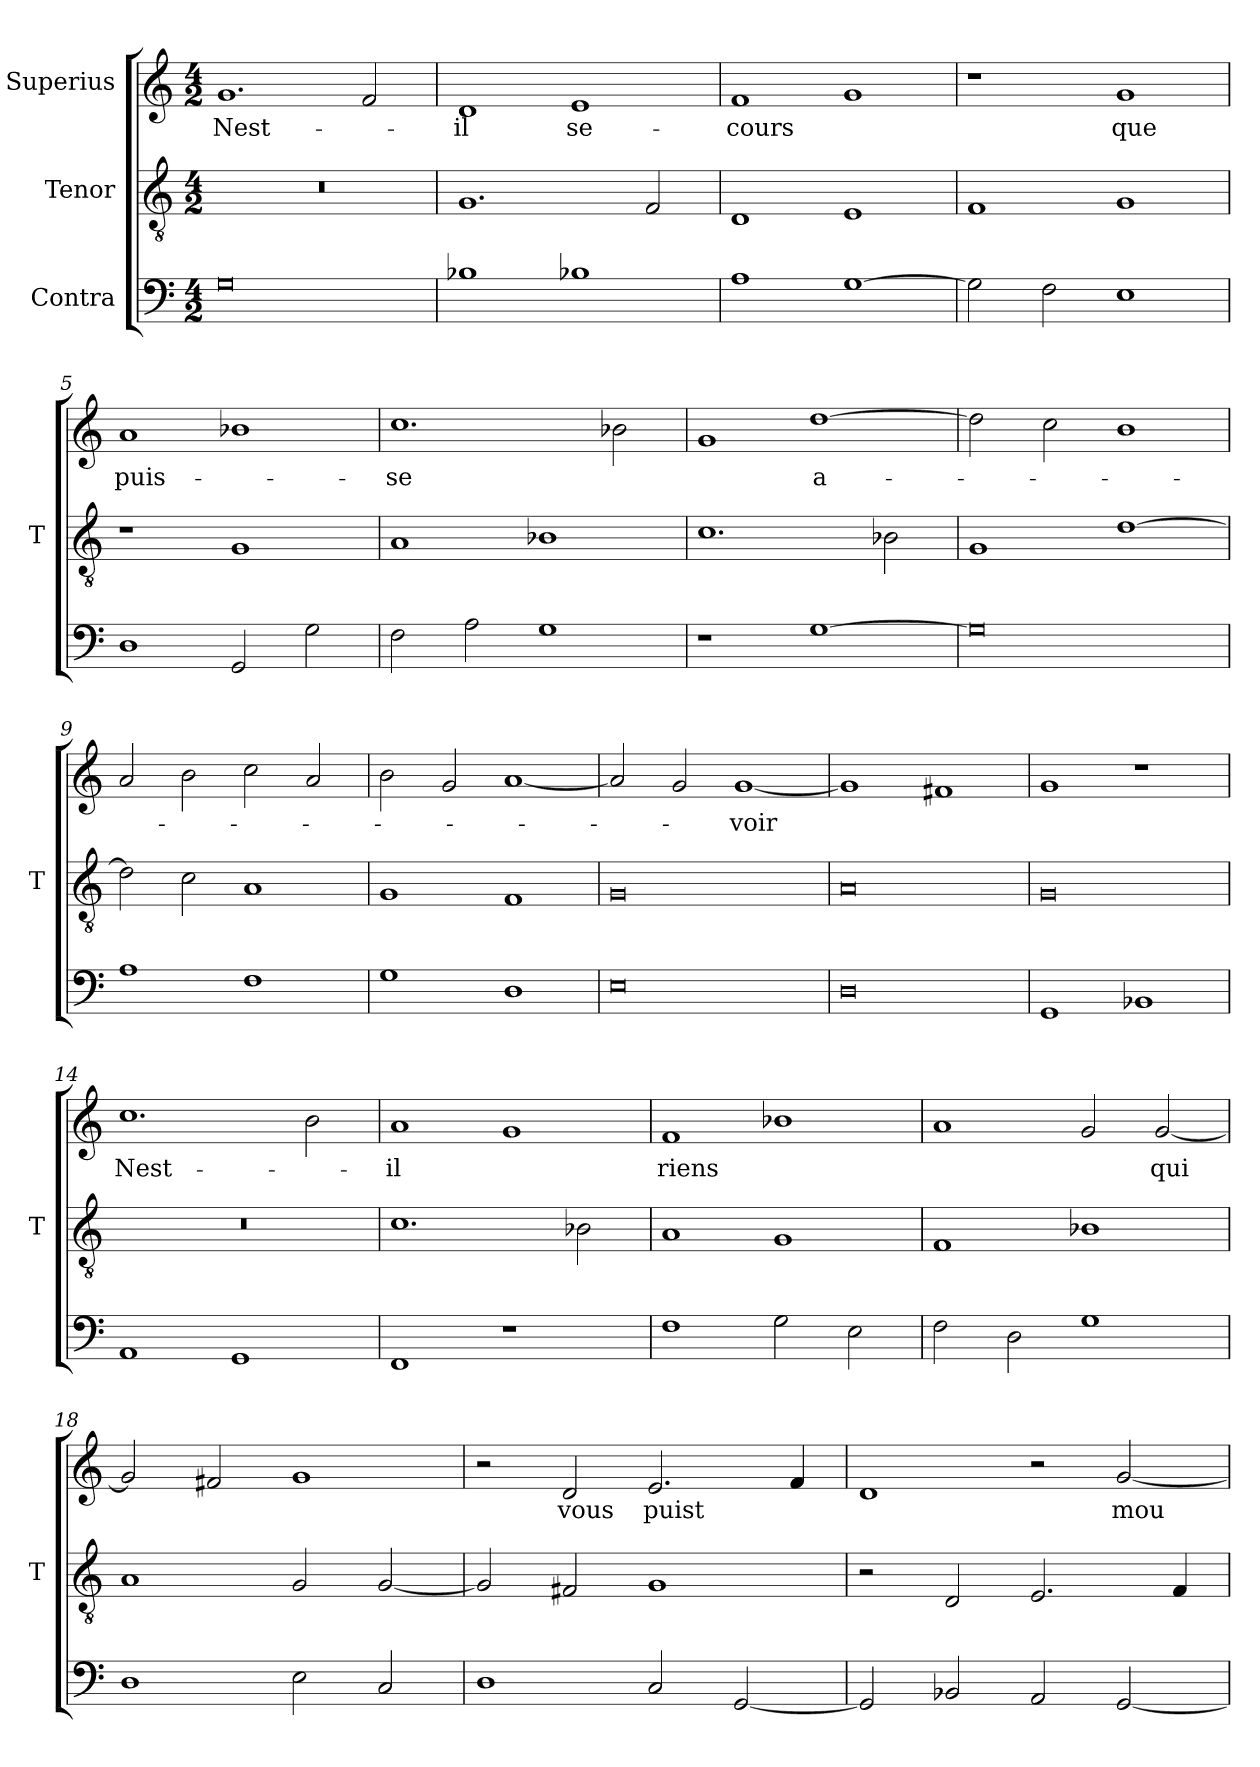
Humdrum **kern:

**kern	**kern	**kern	**text
*part3	*part2	*part1	*part1
*staff3	*staff2	*staff1	*staff1
*I"Contra	*I"Tenor	*I"Superius	*
*	*I'T	*	*
*clefF4	*clefGv2	*clefG2	*
*M4/2	*M4/2	*M4/2	*
=1	=1	=1	=1
0G	0r	1.g	Nest-
.	.	2f	.
=2	=2	=2	=2
1B-X	1.G	1d	-il
1B-X	.	1e	se-
.	2F	.	.
=3	=3	=3	=3
1A	1D	1f	-cours
[1G	1E	1g	.
=4	=4	=4	=4
2G]	1F	1r	.
2F	.	.	.
1E	1G	1g	-que
=5	=5	=5	=5
1D	1r	1a	puis-
2GG	1G	1b-X	.
2G	.	.	.
=6	=6	=6	=6
2F	1A	1.cc	-se
2A	.	.	.
1G	1B-X	.	.
.	.	2b-X	.
=7	=7	=7	=7
1r	1.c	1g	.
[1G	.	[1dd	a-
.	2B-X	.	.
=8	=8	=8	=8
0G]	1G	2dd]	.
.	.	2cc	.
.	[1d	1b	.
=9	=9	=9	=9
1A	2d]	2a	.
.	2c	2b	.
1F	1A	2cc	.
.	.	2a	.
=10	=10	=10	=10
1G	1G	2b	.
.	.	2g	.
1D	1F	[1a	.
=11	=11	=11	=11
0E	0G	2a]	.
.	.	2g	.
.	.	[1g	-voir
=12	=12	=12	=12
0D	0A	1g]	.
.	.	1f#X	.
=13	=13	=13	=13
1GG	0G	1g	.
1BB-X	.	1r	.
=14	=14	=14	=14
1AA	0r	1.cc	Nest-
1GG	.	.	.
.	.	2b	.
=15	=15	=15	=15
1FF	1.c	1a	-il
1r	.	1g	.
.	2B-X	.	.
=16	=16	=16	=16
1F	1A	1f	-riens
2G	1G	1b-X	.
2E	.	.	.
=17	=17	=17	=17
2F	1F	1a	.
2D	.	.	.
1G	1B-X	2g	.
.	.	[2g	-qui
=18	=18	=18	=18
1D	1A	2g]	.
.	.	2f#X	.
2E	2G	1g	.
2C	[2G	.	.
=19	=19	=19	=19
1D	2G]	2r	.
.	2F#X	2d	-vous
2C	1G	2.e	-puist
[2GG	.	.	.
.	.	4f	.
=20	=20	=20	=20
2GG]	2r	1d	.
2BB-X	2D	.	.
2AA	2.E	2r	.
[2GG	.	[2g	mou-
.	4F	.	.
=	=	=	=
*-	*-	*-	*-
